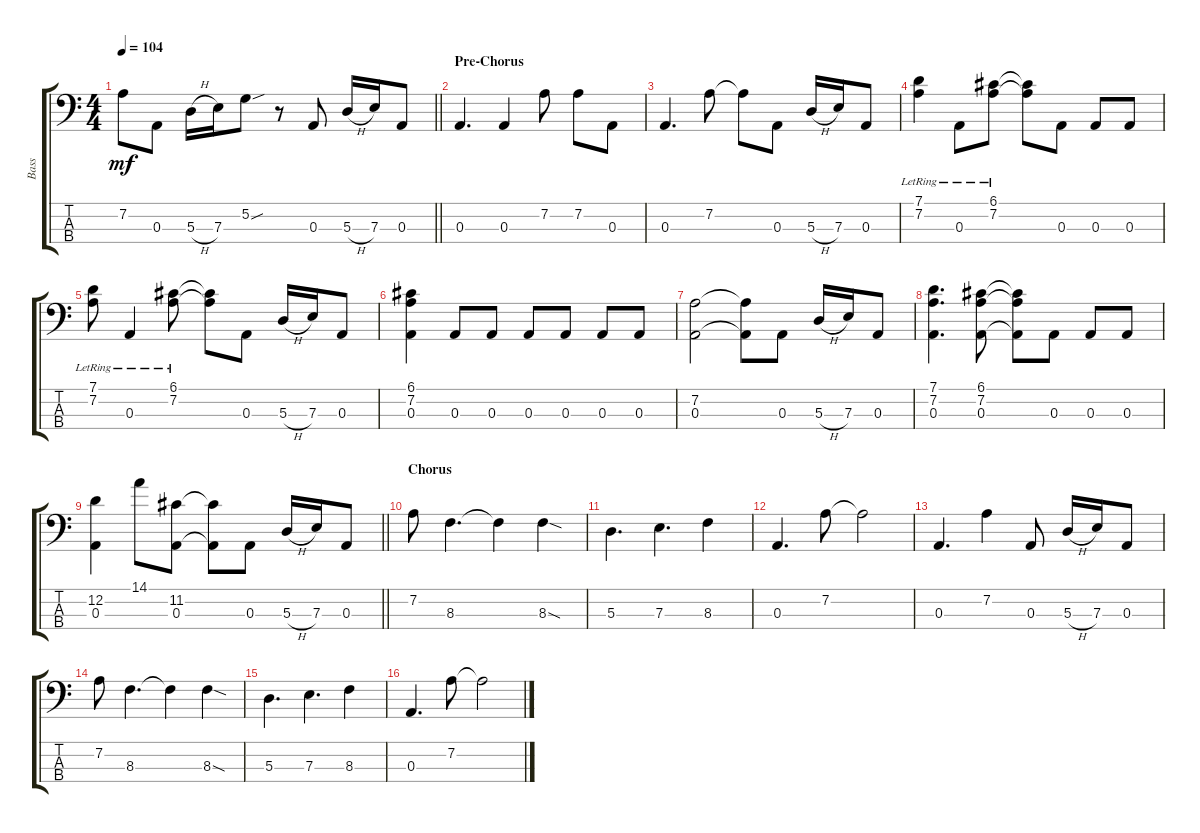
\track ("Bass" "Bass") {instrument electricbassfinger}
\staff {score tabs}
\tuning (G2 D2 A1 E1) {hide}
\ts (4 4)
\tempo 104
\clef f4
\barLineRight lightlight
\ks c
7.2.8{dy mf} 0.3.8 5.3{h}.16 7.3.16 5.2{sou}.8 r.8 0.3.8 5.3{h}.16 7.3.16 0.3.8 |
\section ("" "Pre-Chorus")
0.3.4{d} 0.3.4 7.2.8 7.2.8 0.3.8 |
0.3.4{d} 7.2.8 7.2{t}.8 0.3.8 5.3{h}.16 7.3.16 0.3.8 |
(7.1{lr} 7.2{lr}).4 0.3{lr}.8 (6.1{lr} 7.2{lr}).8 (6.1{t} 7.2{t}).8 0.3.8 0.3.8 0.3.8 |
(7.1{lr} 7.2{lr}).8 0.3{lr}.4 (6.1{lr} 7.2{lr}).8 (6.1{t} 7.2{t}).8 0.3.8 5.3{h}.16 7.3.16 0.3.8 |
(6.1 7.2 0.3).4 0.3.8 0.3.8 0.3.8 0.3.8 0.3.8 0.3.8 |
(7.2 0.3).2 (7.2{t} 0.3{t}).8 0.3.8 5.3{h}.16 7.3.16 0.3.8 |
(7.1 7.2 0.3).4{d} (6.1 7.2 0.3).8 (6.1{t} 7.2{t} 0.3{t}).8 0.3.8 0.3.8 0.3.8 |
\barLineRight lightlight
(12.2 0.3).4 14.1.8 (11.2 0.3).8 (11.2{t} 0.3{t}).8 0.3.8 5.3{h}.16 7.3.16 0.3.8 |
\section ("" "Chorus")
7.2.8 8.3.4{d} 8.3{t}.4 8.3{sod}.4 |
5.3.4{d} 7.3.4{d} 8.3.4 |
0.3.4{d} 7.2.8 7.2{t}.2 |
0.3.4{d} 7.2.4 0.3.8 5.3{h}.16 7.3.16 0.3.8 |
7.2.8 8.3.4{d} 8.3{t}.4 8.3{sod}.4 |
5.3.4{d} 7.3.4{d} 8.3.4 |
0.3.4{d} 7.2.8 7.2{t}.2
